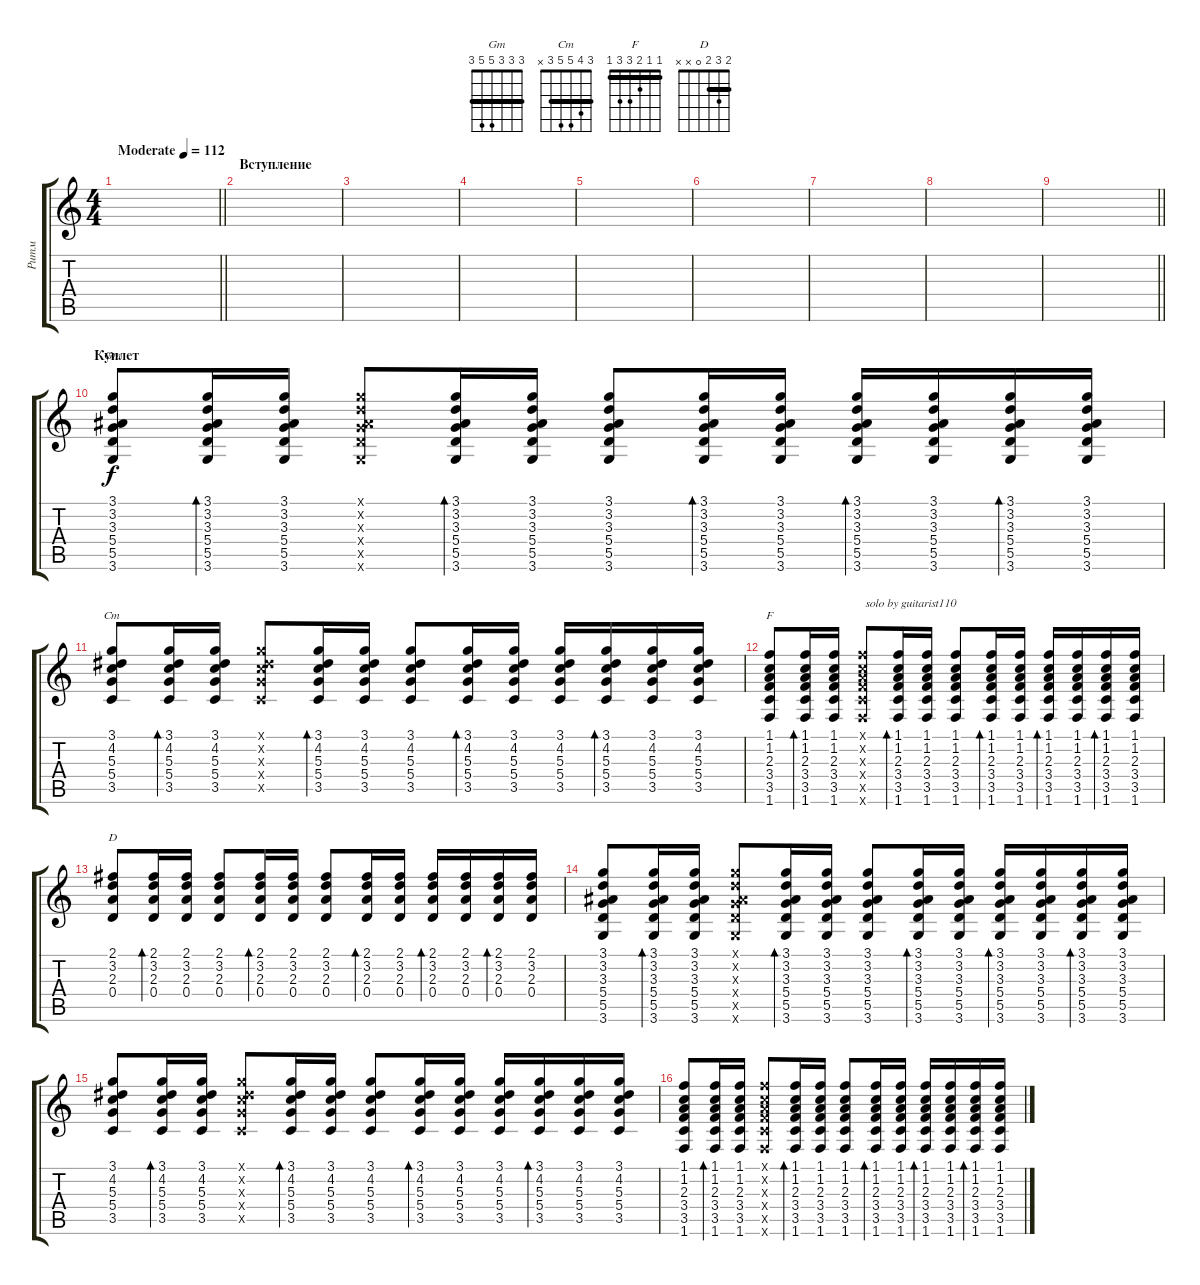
\track ("Ритм" "Ритм") {instrument electricguitarjazz}
\staff {score tabs}
\tuning (E4 B3 G3 D3 A2 E2) {hide}
\chord ("Gm" 3 3 3 5 5 3) {barre 3}
\chord ("Cm" 3 4 5 5 3 x) {barre 3}
\chord ("F" 1 1 2 3 3 1) {barre 1}
\chord ("D" 2 3 2 0 x x) {barre 2}
\ts (4 4)
\tempo (112 "Moderate")
\clef g2
\barLineRight lightlight
\ks c
|
\section ("" "Вступление")
|
|
|
|
|
|
|
\barLineRight lightlight
|
\section ("" "Куплет")
(3.1 3.2 3.3 5.4 5.5 3.6).8{ch "Gm"} (3.1 3.2 3.3 5.4 5.5 3.6).16{bd 30} (3.1 3.2 3.3 5.4 5.5 3.6).16 (3.1{x} 3.2{x} 3.3{x} 5.4{x} 5.5{x} 3.6{x}).8 (3.1 3.2 3.3 5.4 5.5 3.6).16{bd 30} (3.1 3.2 3.3 5.4 5.5 3.6).16 (3.1 3.2 3.3 5.4 5.5 3.6).8 (3.1 3.2 3.3 5.4 5.5 3.6).16{bd 30} (3.1 3.2 3.3 5.4 5.5 3.6).16 (3.1 3.2 3.3 5.4 5.5 3.6).16{bd 30} (3.1 3.2 3.3 5.4 5.5 3.6).16 (3.1 3.2 3.3 5.4 5.5 3.6).16{bd 30} (3.1 3.2 3.3 5.4 5.5 3.6).16 |
(3.1 4.2 5.3 5.4 3.5).8{ch "Cm"} (3.1 4.2 5.3 5.4 3.5).16{bd 30} (3.1 4.2 5.3 5.4 3.5).16 (3.1{x} 4.2{x} 5.3{x} 5.4{x} 3.5{x}).8 (3.1 4.2 5.3 5.4 3.5).16{bd 30} (3.1 4.2 5.3 5.4 3.5).16 (3.1 4.2 5.3 5.4 3.5).8 (3.1 4.2 5.3 5.4 3.5).16{bd 30} (3.1 4.2 5.3 5.4 3.5).16 (3.1 4.2 5.3 5.4 3.5).16 (3.1 4.2 5.3 5.4 3.5).16{bd 30} (3.1 4.2 5.3 5.4 3.5).16 (3.1 4.2 5.3 5.4 3.5).16 |
(1.1 1.2 2.3 3.4 3.5 1.6).8{ch "F"} (1.1 1.2 2.3 3.4 3.5 1.6).16{bd 30} (1.1 1.2 2.3 3.4 3.5 1.6).16 (1.1{x} 1.2{x} 2.3{x} 3.4{x} 3.5{x} 1.6{x}).8{txt " solo by guitarist110 "} (1.1 1.2 2.3 3.4 3.5 1.6).16{bd 30} (1.1 1.2 2.3 3.4 3.5 1.6).16 (1.1 1.2 2.3 3.4 3.5 1.6).8 (1.1 1.2 2.3 3.4 3.5 1.6).16{bd 30} (1.1 1.2 2.3 3.4 3.5 1.6).16 (1.1 1.2 2.3 3.4 3.5 1.6).16{bd 30} (1.1 1.2 2.3 3.4 3.5 1.6).16 (1.1 1.2 2.3 3.4 3.5 1.6).16{bd 30} (1.1 1.2 2.3 3.4 3.5 1.6).16 |
(2.1 3.2 2.3 0.4).8{ch "D"} (2.1 3.2 2.3 0.4).16{bd 30} (2.1 3.2 2.3 0.4).16 (2.1 3.2 2.3 0.4).8 (2.1 3.2 2.3 0.4).16{bd 30} (2.1 3.2 2.3 0.4).16 (2.1 3.2 2.3 0.4).8 (2.1 3.2 2.3 0.4).16{bd 30} (2.1 3.2 2.3 0.4).16 (2.1 3.2 2.3 0.4).16{bd 30} (2.1 3.2 2.3 0.4).16 (2.1 3.2 2.3 0.4).16{bd 30} (2.1 3.2 2.3 0.4).16 |
(3.1 3.2 3.3 5.4 5.5 3.6).8 (3.1 3.2 3.3 5.4 5.5 3.6).16{bd 30} (3.1 3.2 3.3 5.4 5.5 3.6).16 (3.1{x} 3.2{x} 3.3{x} 5.4{x} 5.5{x} 3.6{x}).8 (3.1 3.2 3.3 5.4 5.5 3.6).16{bd 30} (3.1 3.2 3.3 5.4 5.5 3.6).16 (3.1 3.2 3.3 5.4 5.5 3.6).8 (3.1 3.2 3.3 5.4 5.5 3.6).16{bd 30} (3.1 3.2 3.3 5.4 5.5 3.6).16 (3.1 3.2 3.3 5.4 5.5 3.6).16{bd 30} (3.1 3.2 3.3 5.4 5.5 3.6).16 (3.1 3.2 3.3 5.4 5.5 3.6).16{bd 30} (3.1 3.2 3.3 5.4 5.5 3.6).16 |
(3.1 4.2 5.3 5.4 3.5).8 (3.1 4.2 5.3 5.4 3.5).16{bd 30} (3.1 4.2 5.3 5.4 3.5).16 (3.1{x} 4.2{x} 5.3{x} 5.4{x} 3.5{x}).8 (3.1 4.2 5.3 5.4 3.5).16{bd 30} (3.1 4.2 5.3 5.4 3.5).16 (3.1 4.2 5.3 5.4 3.5).8 (3.1 4.2 5.3 5.4 3.5).16{bd 30} (3.1 4.2 5.3 5.4 3.5).16 (3.1 4.2 5.3 5.4 3.5).16 (3.1 4.2 5.3 5.4 3.5).16{bd 30} (3.1 4.2 5.3 5.4 3.5).16 (3.1 4.2 5.3 5.4 3.5).16 |
(1.1 1.2 2.3 3.4 3.5 1.6).8 (1.1 1.2 2.3 3.4 3.5 1.6).16{bd 30} (1.1 1.2 2.3 3.4 3.5 1.6).16 (1.1{x} 1.2{x} 2.3{x} 3.4{x} 3.5{x} 1.6{x}).8 (1.1 1.2 2.3 3.4 3.5 1.6).16{bd 30} (1.1 1.2 2.3 3.4 3.5 1.6).16 (1.1 1.2 2.3 3.4 3.5 1.6).8 (1.1 1.2 2.3 3.4 3.5 1.6).16{bd 30} (1.1 1.2 2.3 3.4 3.5 1.6).16 (1.1 1.2 2.3 3.4 3.5 1.6).16{bd 30} (1.1 1.2 2.3 3.4 3.5 1.6).16 (1.1 1.2 2.3 3.4 3.5 1.6).16{bd 30} (1.1 1.2 2.3 3.4 3.5 1.6).16
